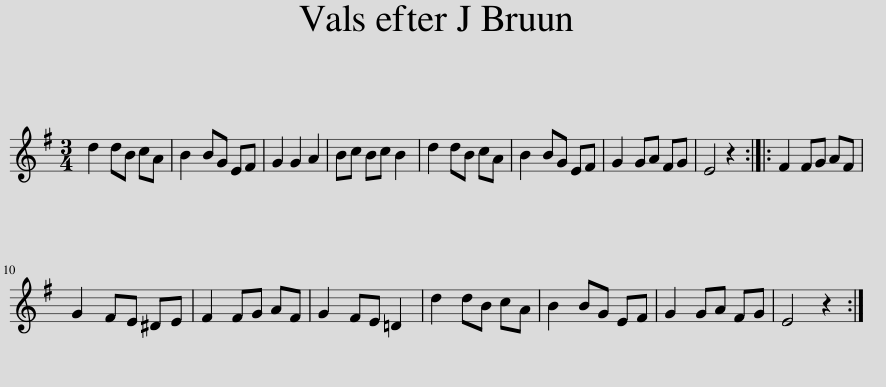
X:1
L:1/8
M:3/4
I:linebreak $
K:Emin
V:1 treble
V:1
 d2 dB cA | B2 BG EF | G2 G2 A2 | Bc Bc B2 | d2 dB cA | %5
 B2 BG EF | G2 GA FG | E4 z2 :: F2 FG AF |$ G2 FE ^DE | %10
 F2 FG AF | G2 FE =D2 | d2 dB cA | B2 BG EF | G2 GA FG | %15
 E4 z2 :| %16
